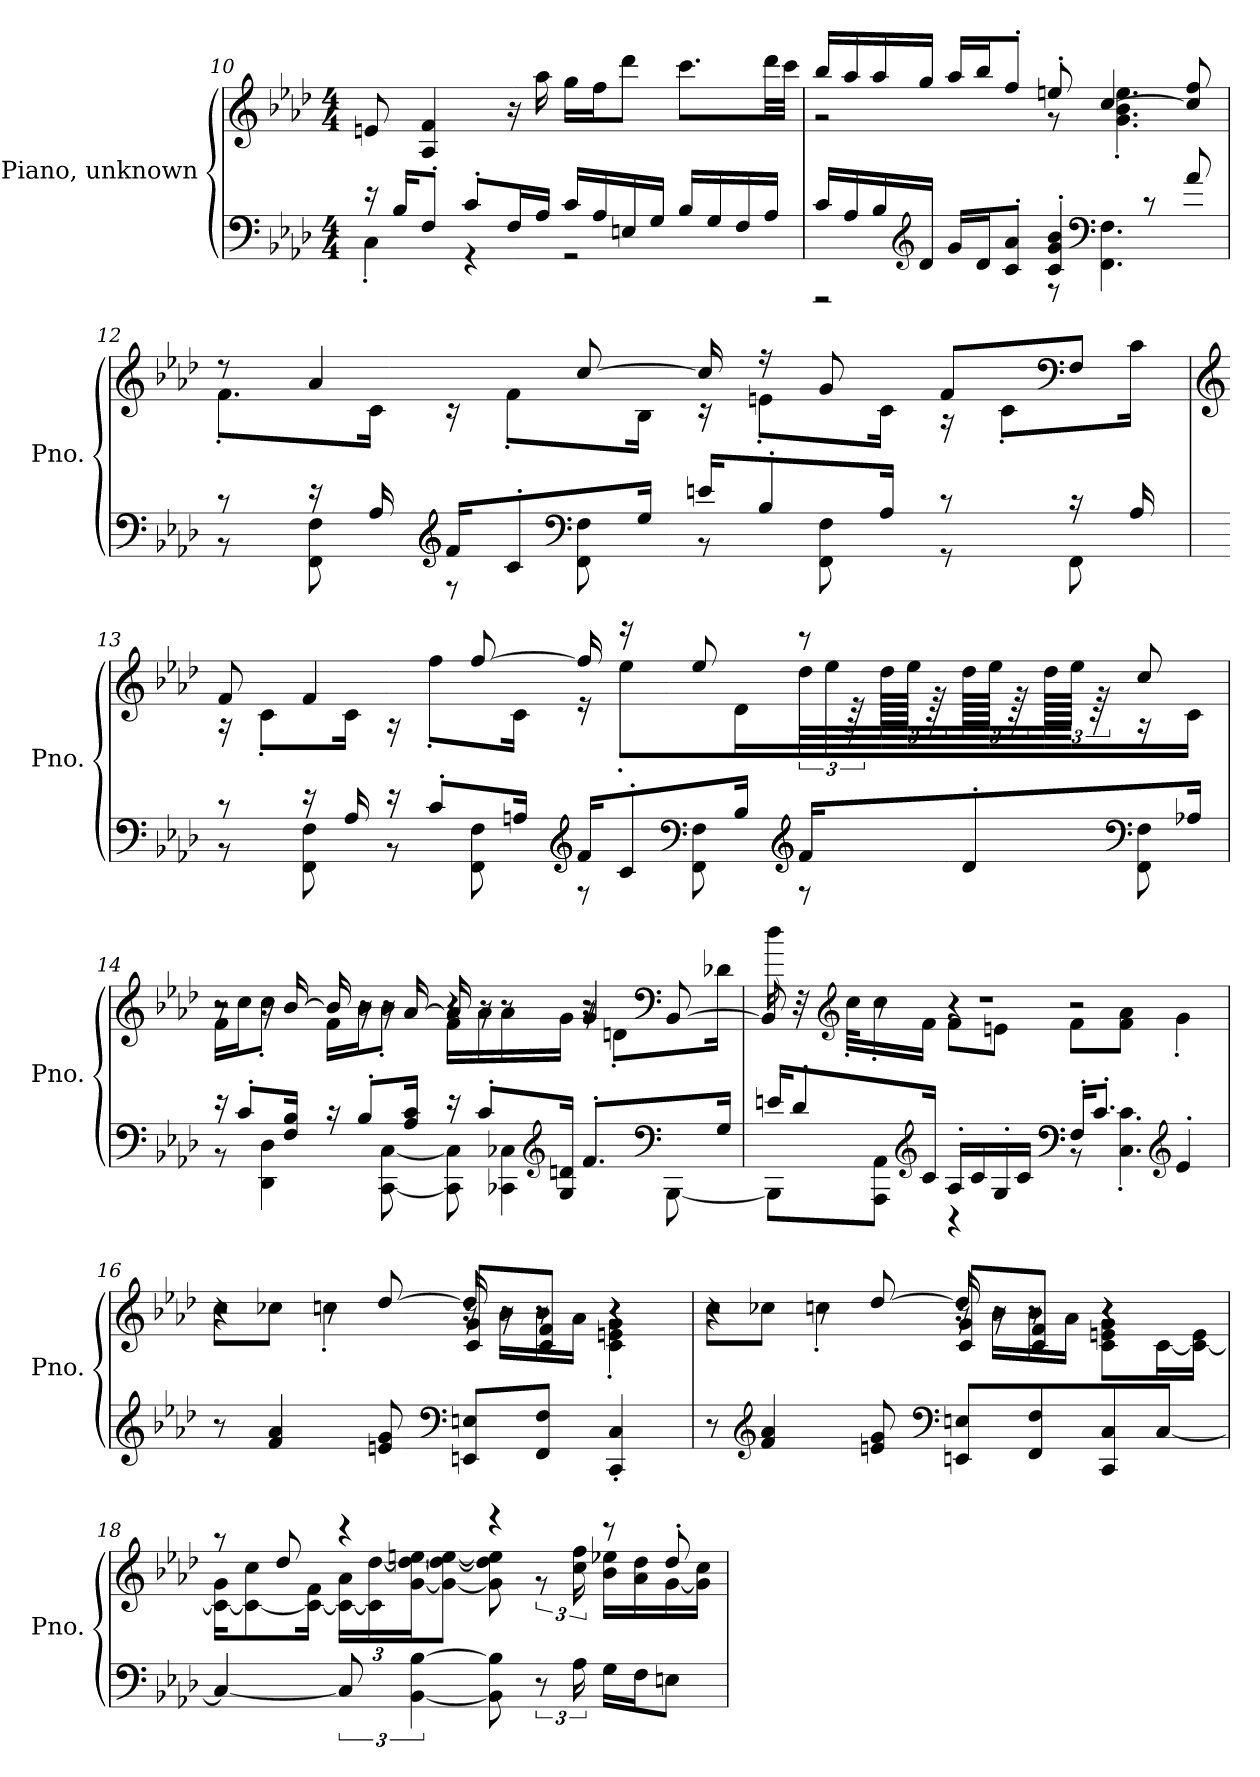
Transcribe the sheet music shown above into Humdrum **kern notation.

**kern	**kern
*part1	*part1
*staff2	*staff1
*I"Piano, unknown	*
*I'Pno.	*
!!LO:PB:g=z
*clefF4	*clefG2
*k[b-e-a-d-]	*k[b-e-a-d-]
*M4/4	*M4/4
=10	=10
*^	*
16r	4C'\	8en/
16B-/KL	.	.
8F'/J	.	4A-/ 4f/
8c'/L	4r	.
16F/L	.	16r
16A-/JJ	.	16aa-\
16c/LL	2r	16gg\LL
16A-/	.	16ff\J
16En/	.	8ddd-\J
16G/JJ	.	.
16B-/LL	.	8.ccc\L
16G/	.	.
16F/	.	.
16A-/JJ	.	32ddd-\LL
.	.	32ccc\JJJ
=11	=11	=11
*	*	*^
16c/LL	2r	16bb-/LL	2r
16A-/	.	16aa-/	.
16B-/	.	16aa-/	.
*clefG2	*	*	*
16d-/JJ	.	16gg/JJ	.
16g/LL	.	16aa-/LL	.
16d-/J	.	16bb-/J	.
8c/' 8a-/'J	.	8ff'/J	.
4c/' 4g/' 4b-/'	8r	8een'/	8r
*clefF4	*	*	*
.	4.FF\ 4.F\	[4cc/	4.g\' 4.b-\' 4.ee\'
8r	.	.	.
8a-/	.	8cc/] 8ff/	.
!!LO:LB:g=z	!!
=12	=12	=12	=12
8r	8r	8r	8.f'\L
16r	8FF\ 8F\	4a-/	.
16A-/	.	.	16c\Jk
*clefG2	*	*	*
16f/KL	8r	.	16r
8c'/	.	.	8f'\L
*clefF4	*	*	*
.	8FF\ 8F\	[8cc/	.
16G/Jk	.	.	16B-\Jk
16en/KL	8r	16cc/]	16r
8B-'/	.	16r	8en'\L
.	8FF\ 8F\	8g/	.
16A-/Jk	.	.	16c\Jk
8r	8r	8f/L	16r
.	.	.	8c'\L
*	*	*clefF4	*
16r	8FF\	8F/J	.
16A-/	.	.	16c\Jk
!!LO:LB:g=z	!!
=13	=13	=13	=13
*	*	*clefG2	*
8r	8r	8f/	16r
.	.	.	8c'\L
16r	8FF\ 8F\	4f/	.
16A-/	.	.	16c\Jk
16r	8r	.	16r
8c'/L	.	.	8ff'\L
.	8FF\ 8F\	[8ff/	.
16An/Jk	.	.	16c\Jk
*clefG2	*	*	*
16f/KL	8r	16ff/]	16r
8c'/	.	16r	8ee-'\L
*clefF4	*	*	*
.	8FF\ 8F\	8ee-/	.
16B-/Jk	.	.	16d-\L
*clefG2	*	*	*
16f/KL	8r	8r	96dd-\LL
.	.	.	96ee-\JJJJ
.	.	.	96r
.	.	.	96dd-\LLLL
.	.	.	96ee-\JJJJ
.	.	.	96r
8d-'/	.	.	96dd-\LLLL
.	.	.	96ee-\JJJJ
.	.	.	96r
.	.	.	96dd-\LLLL
.	.	.	96ee-\JJJJ
.	.	.	96r
*clefF4	*	*	*
.	8FF\ 8F\	8cc/	16r
16A-X/Jk	.	.	16c\
!!LO:LB:g=z
=14	=14	=14	=14
*	*	*	*^
16r	8r	8r	16f\LL	2r
8c'/L	.	.	16cc\J	.
.	4DD-\ 4D-\	16r	8cc'\J	.
16F/ 16B-/Jk	.	[16b-/	.	.
16r	.	16b-/]	16f\LL	.
8B-'/L	.	16r	16b-\J	.
.	[8CC\ [8C\	16r	8b-'\J	.
16A-/ 16c/Jk	.	[16a-/	.	.
16r	8CC\] 8C\]	16a-/]	16f\LL	4r
8c'/L	.	16r	16a-\	.
.	4CC-X\ 4C-X\	8r	16a-\	.
*clefG2	*	*	*	*
16G/ 16dn/Jk	.	.	16g\JJ	.
8.f'/L	.	4g/	16r	8r
.	.	.	8dn'\L	.
*clefF4	*	*clefF4	*	*
.	[8BBB-\	.	.	[8BB-/
16G/Jk	.	.	16d-X\Jk	.
!!LO:LB:g=z	!!	!!
=15	=15	=15	=15	=15
16en/KL	8BBB-\L]	1r	16dd-\	8BB-/]
8d-'/	.	.	32r	.
*	*	*clefG2	*	*
.	.	.	32cc'\KLL	.
.	8AAA-\ 8AA-\J	.	16cc'\	8r
*clefG2	*	*	*	*
16c/Jk	.	.	16f\JJ	.
16A-'/LL	4r	.	8f\L	4r
16c/	.	.	.	.
16G'/	.	.	8en\J	.
16c/JJ	.	.	.	.
*clefF4	*	*	*	*
16F'/KL	8r	.	8f\L	2r
8.c'/J	.	.	.	.
.	4.C\' 4.c\'	.	8f\ 8a-\J	.
*clefG2	*	*	*	*
4e'/	.	.	4g'\	.
*v	*v	*	*	*
=16	=16	=16	=16
8r	4r	8cc\L	2r
4f/ 4a-/	.	8cc-X\J	.
.	8r	4ccn'\	.
8en/ 8g/	[8dd-/	.	.
*clefF4	*	*	*
8EEn/ 8En/L	16dd-/]	16r	8c/ 8g/L
.	16r	16b-\LL	.
8FF/ 8F/J	8r	16b-\	8c/ 8f/J
.	.	16a-\JJ	.
4CC/' 4C/'	4r	4c\' 4en\' 4g\'	4r
!!LO:LB:g=z	!!	!!
=17	=17	=17	=17
8r	4r	8cc\L	2r
*clefG2	*	*	*
4f/ 4a-/	.	8cc-X\J	.
.	8r	4ccn'\	.
8en/ 8g/	[8dd-/	.	.
*clefF4	*	*	*
8EEn/ 8En/L	16dd-/]	16r	8c/ 8g/L
.	16r	16b-\LL	.
8FF/ 8F/	8r	16b-\	8c/ 8f/J
.	.	16a-\JJ	.
8CC/ 8C/	4r	8c\ 8en\ 8g\L	4r
[8C/J	.	[16c\L	.
.	.	16c\_ 16e\JJ	.
*	*	*v	*v
=18	=18	=18
4C/_	8r	16c\_ 16g\KL
.	.	8c\_ 8cc\
.	8dd-/	.
.	.	16c\_ 16f\Jk
*	*	*Xbrackettup
12C/]	4r	24c\_ 24a-\LL
.	.	24c\] [24dd-\
[6BB-\ [6B-\	.	[24g\ 24dd-\_ [24een\J
.	.	8g\_ 8dd-\_ 8ee\_J
8BB-\] 8B-\]	4r	8g\] 8dd-\] 8ee\]
*	*	*brackettup
12r	.	12r
24A-\	.	24cc\ 24ff\
16G\LL	8r	16b-\ 16ee-X\LL
16F\J	.	16a-\ 16dd-\
8En\J	8dd-'/	[16g\
.	.	16g\] 16cc\JJ
*	*v	*v
=	=
*-	*-
